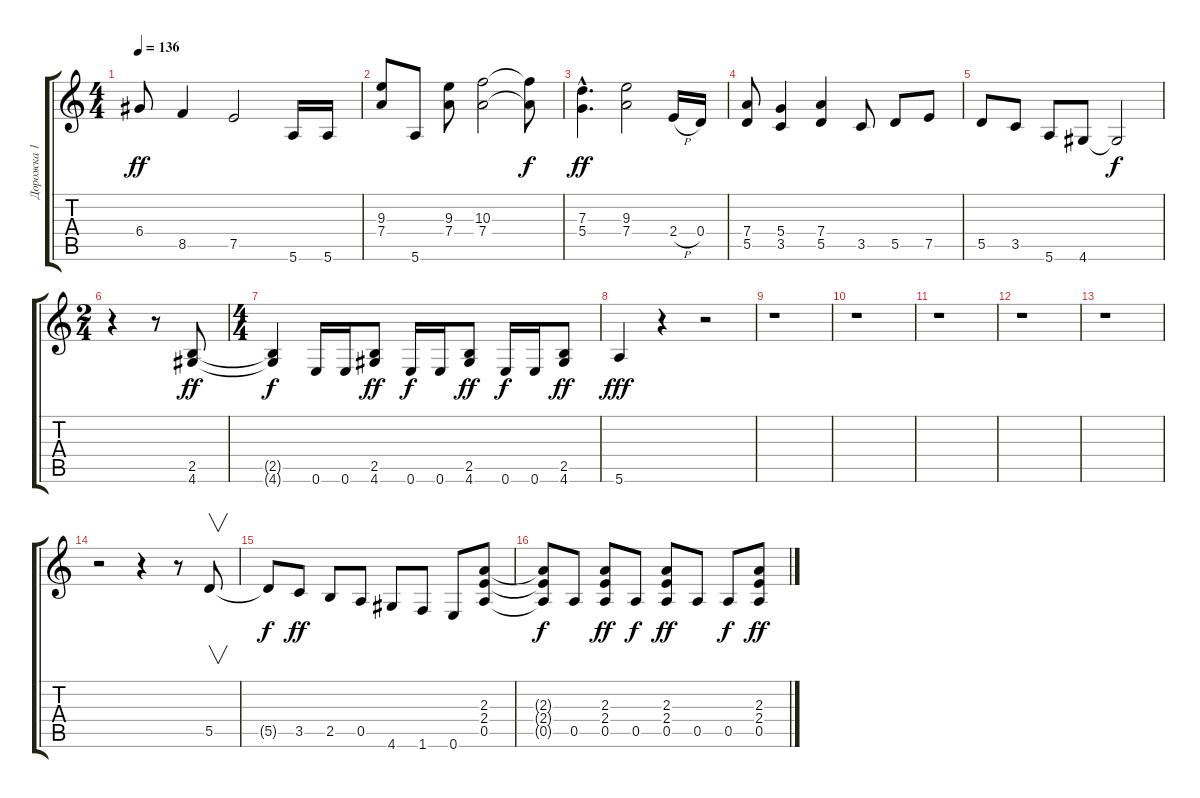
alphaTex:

\track ("Дорожка 1" "Дорожка 1") {instrument distortionguitar}
\staff {score tabs}
\tuning (E4 B3 G3 D3 A2 E2) {hide}
\ts (4 4)
\tempo 136
\clef g2
\ks c
6.4.8{dy ff} 8.5.4 7.5.2 5.6.16 5.6.16 |
(9.3 7.4).8 5.6.8 (9.3 7.4).8 (10.3 7.4).2 (10.3{t} 7.4{t}).8{dy f} |
(7.3{hac} 5.4{hac}).4{d dy ff} (9.3 7.4).2 2.4{h}.16 0.4.16 |
(7.4 5.5).8 (5.4 3.5).4 (7.4 5.5).4 3.5.8 5.5.8 7.5.8 |
5.5.8 3.5.8 5.6.8 4.6.8 4.6{t}.2{dy f} |
\ts (2 4)
r.4 r.8 (2.5 4.6).8{dy ff} |
\ts (4 4)
(2.5{t} 4.6{t}).4{dy f} 0.6.16 0.6.16 (2.5 4.6).8{dy ff} 0.6.16{dy f} 0.6.16 (2.5 4.6).8{dy ff} 0.6.16{dy f} 0.6.16 (2.5 4.6).8{dy ff} |
5.6.4{dy fff} r.4 r.2 |
r.1 |
r.1 |
r.1 |
r.1 |
r.1 |
r.2 r.4 r.8 5.5.8{v balance 16} |
5.5{t}.8{dy f} 3.5.8{dy ff} 2.5.8 0.5.8 4.6.8 1.6.8 0.6.8 (2.3 2.4 0.5).8{balance 8} |
(2.3{t} 2.4{t} 0.5{t}).8{dy f} 0.5.8 (2.3 2.4 0.5).8{dy ff} 0.5.8{dy f} (2.3 2.4 0.5).8{dy ff} 0.5.8 0.5.8{dy f} (2.3 2.4 0.5).8{dy ff}
